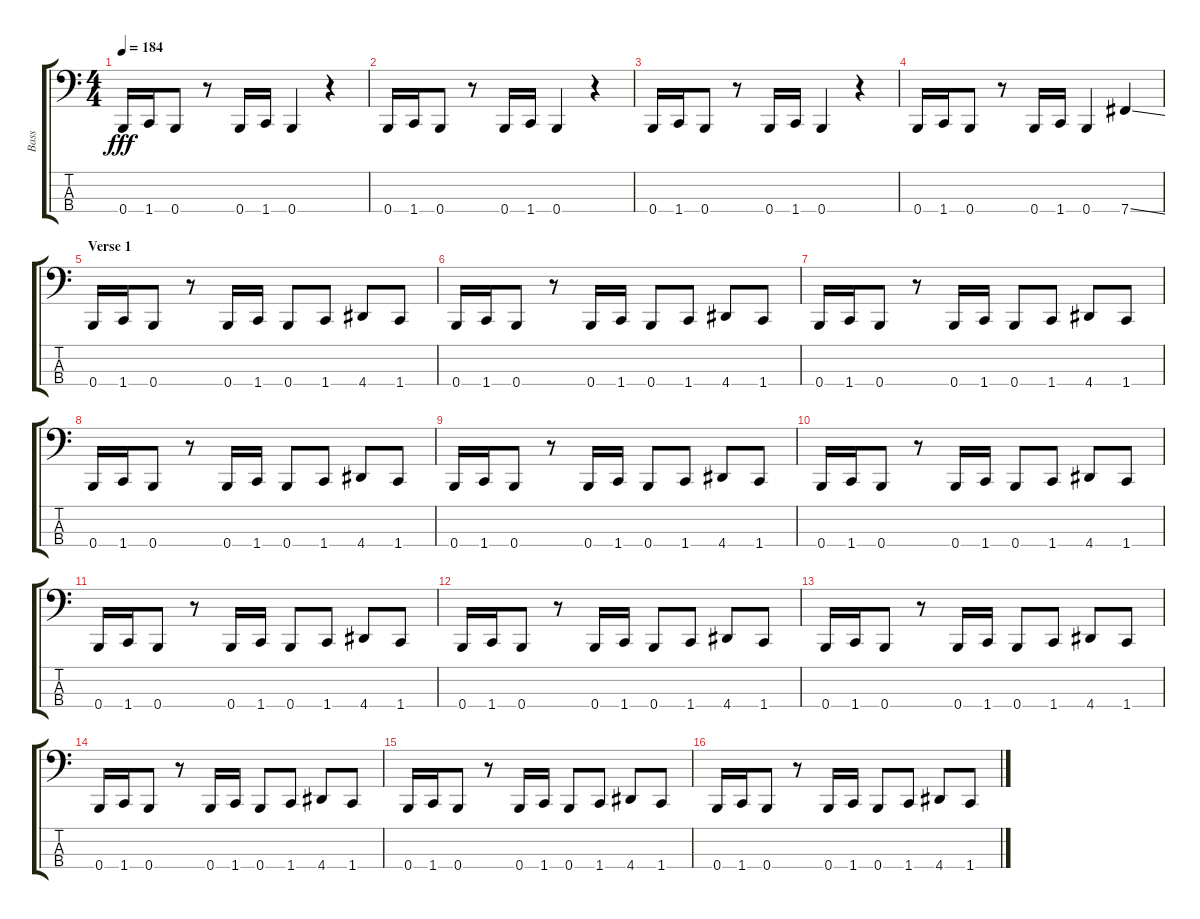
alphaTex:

\track ("Bass" "Bass") {instrument electricbasspick}
\staff {score tabs}
\tuning (E2 B1 Gb1 B0) {hide}
\ts (4 4)
\tempo 184
\clef f4
\ks c
0.4.16{dy fff} 1.4.16 0.4.8 r.8 0.4.16 1.4.16 0.4.4 r.4 |
0.4.16 1.4.16 0.4.8 r.8 0.4.16 1.4.16 0.4.4 r.4 |
0.4.16 1.4.16 0.4.8 r.8 0.4.16 1.4.16 0.4.4 r.4 |
0.4.16 1.4.16 0.4.8 r.8 0.4.16 1.4.16 0.4.4 7.4{ss}.4 |
\section ("" "Verse 1")
0.4.16 1.4.16 0.4.8 r.8 0.4.16 1.4.16 0.4.8 1.4.8 4.4.8 1.4.8 |
0.4.16 1.4.16 0.4.8 r.8 0.4.16 1.4.16 0.4.8 1.4.8 4.4.8 1.4.8 |
0.4.16 1.4.16 0.4.8 r.8 0.4.16 1.4.16 0.4.8 1.4.8 4.4.8 1.4.8 |
0.4.16 1.4.16 0.4.8 r.8 0.4.16 1.4.16 0.4.8 1.4.8 4.4.8 1.4.8 |
0.4.16 1.4.16 0.4.8 r.8 0.4.16 1.4.16 0.4.8 1.4.8 4.4.8 1.4.8 |
0.4.16 1.4.16 0.4.8 r.8 0.4.16 1.4.16 0.4.8 1.4.8 4.4.8 1.4.8 |
0.4.16 1.4.16 0.4.8 r.8 0.4.16 1.4.16 0.4.8 1.4.8 4.4.8 1.4.8 |
0.4.16 1.4.16 0.4.8 r.8 0.4.16 1.4.16 0.4.8 1.4.8 4.4.8 1.4.8 |
0.4.16 1.4.16 0.4.8 r.8 0.4.16 1.4.16 0.4.8 1.4.8 4.4.8 1.4.8 |
0.4.16 1.4.16 0.4.8 r.8 0.4.16 1.4.16 0.4.8 1.4.8 4.4.8 1.4.8 |
0.4.16 1.4.16 0.4.8 r.8 0.4.16 1.4.16 0.4.8 1.4.8 4.4.8 1.4.8 |
0.4.16 1.4.16 0.4.8 r.8 0.4.16 1.4.16 0.4.8 1.4.8 4.4.8 1.4.8
